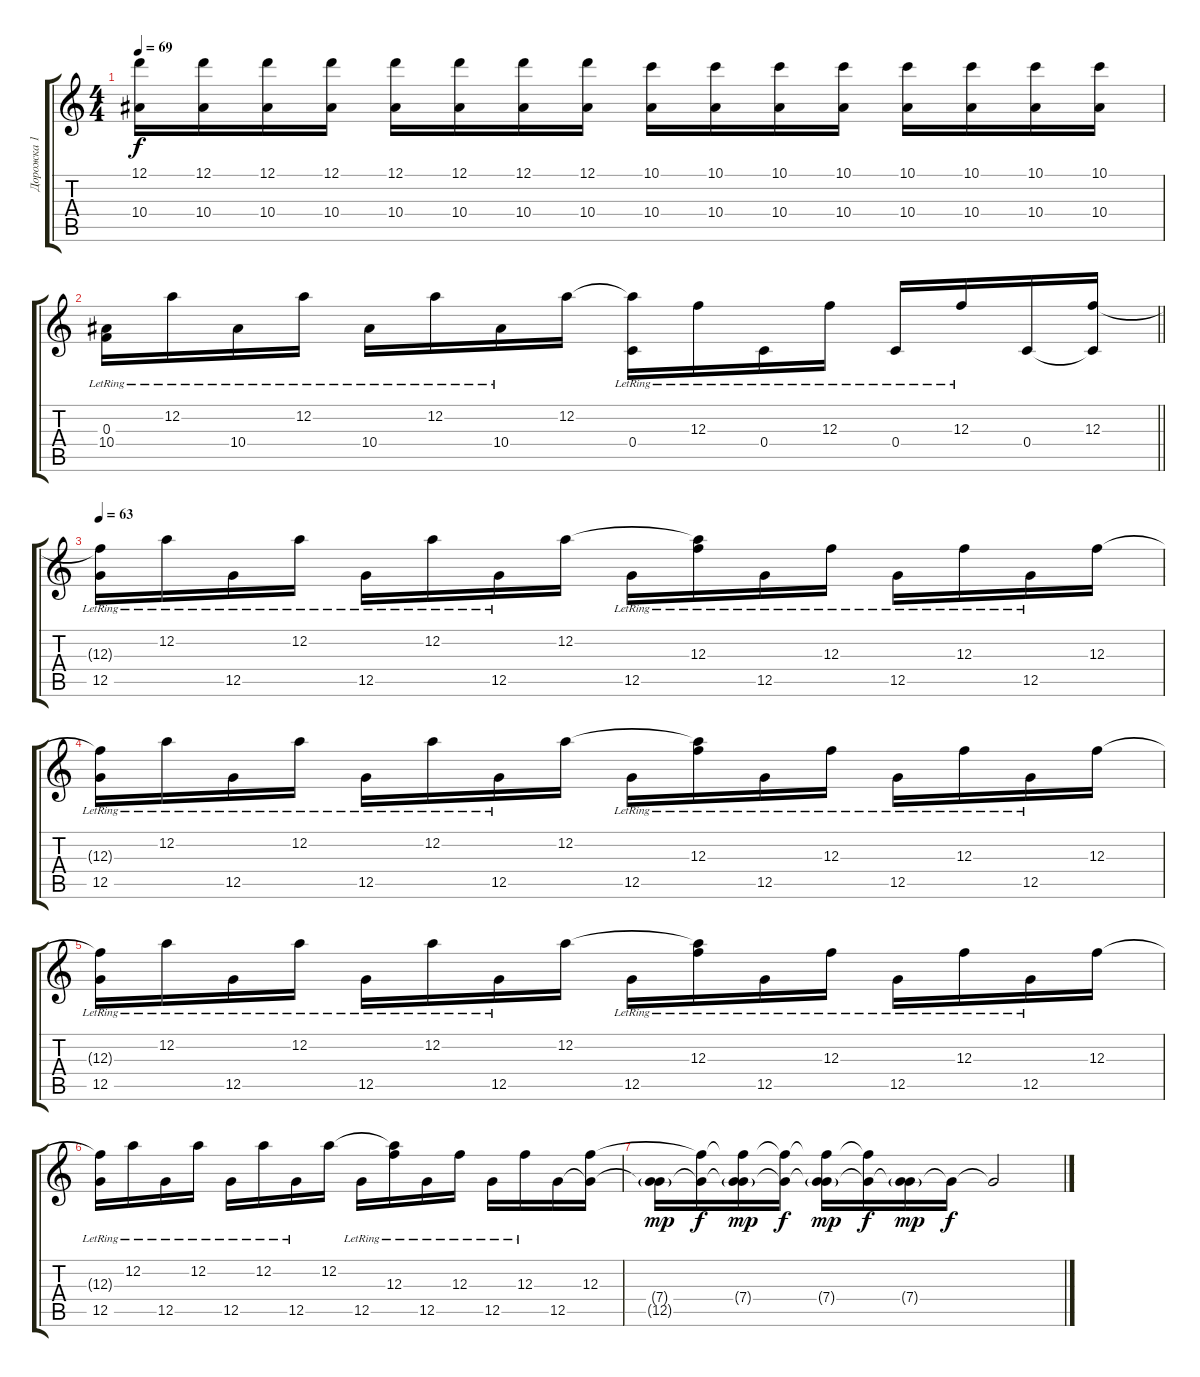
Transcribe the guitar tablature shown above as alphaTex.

\track ("Дорожка 1" "Дорожка 1") {instrument electricguitarjazz}
\staff {score tabs}
\tuning (D4 A3 F3 C3 G2 C2) {hide}
\ts (4 4)
\tempo 69
\clef g2
\ks c
(12.1 10.4).16{dy f} (12.1 10.4).16 (12.1 10.4).16 (12.1 10.4).16 (12.1 10.4).16 (12.1 10.4).16 (12.1 10.4).16 (12.1 10.4).16 (10.1 10.4).16 (10.1 10.4).16 (10.1 10.4).16 (10.1 10.4).16 (10.1 10.4).16 (10.1 10.4).16 (10.1 10.4).16 (10.1 10.4).16 |
\barLineRight lightlight
(0.3 10.4{lr}).16 12.2{lr}.16 10.4{lr}.16 12.2{lr}.16 10.4{lr}.16 12.2{lr}.16 10.4{lr}.16 12.2.16 (12.2{t} 0.4{lr}).16 12.3{lr}.16 0.4{lr}.16 12.3{lr}.16 0.4{lr}.16 12.3{lr}.16 0.4.16 (12.3 0.4{t}).16 |
\tempo 63
(12.3{t} 12.5{lr}).16 12.2{lr}.16 12.5{lr}.16 12.2{lr}.16 12.5{lr}.16 12.2{lr}.16 12.5{lr}.16 12.2.16 12.5{lr}.16 (12.2{t} 12.3{lr}).16 12.5{lr}.16 12.3{lr}.16 12.5{lr}.16 12.3{lr}.16 12.5{lr}.16 12.3.16 |
(12.3{t} 12.5{lr}).16 12.2{lr}.16 12.5{lr}.16 12.2{lr}.16 12.5{lr}.16 12.2{lr}.16 12.5{lr}.16 12.2.16 12.5{lr}.16 (12.2{t} 12.3{lr}).16 12.5{lr}.16 12.3{lr}.16 12.5{lr}.16 12.3{lr}.16 12.5{lr}.16 12.3.16 |
(12.3{t} 12.5{lr}).16 12.2{lr}.16 12.5{lr}.16 12.2{lr}.16 12.5{lr}.16 12.2{lr}.16 12.5{lr}.16 12.2.16 12.5{lr}.16 (12.2{t} 12.3{lr}).16 12.5{lr}.16 12.3{lr}.16 12.5{lr}.16 12.3{lr}.16 12.5{lr}.16 12.3.16 |
(12.3{t} 12.5{lr}).16 12.2{lr}.16 12.5{lr}.16 12.2{lr}.16 12.5{lr}.16 12.2{lr}.16 12.5{lr}.16 12.2.16 12.5{lr}.16 (12.2{t} 12.3{lr}).16 12.5{lr}.16 12.3{lr}.16 12.5{lr}.16 12.3{lr}.16 12.5.16 (12.3 12.5{t}).16 |
(7.4{g} 12.5{t}).16{dy mp} (12.3{t} 12.5{t}).16{dy f} (12.3{t} 7.4{g} 12.5{t}).16{dy mp} (12.3{t} 12.5{t}).16{dy f} (12.3{t} 7.4{g} 12.5{t}).16{dy mp} (12.3{t} 12.5{t}).16{dy f} (7.4{g} 12.5{t}).16{dy mp} 12.5{t}.16{dy f} 12.5{t}.2
